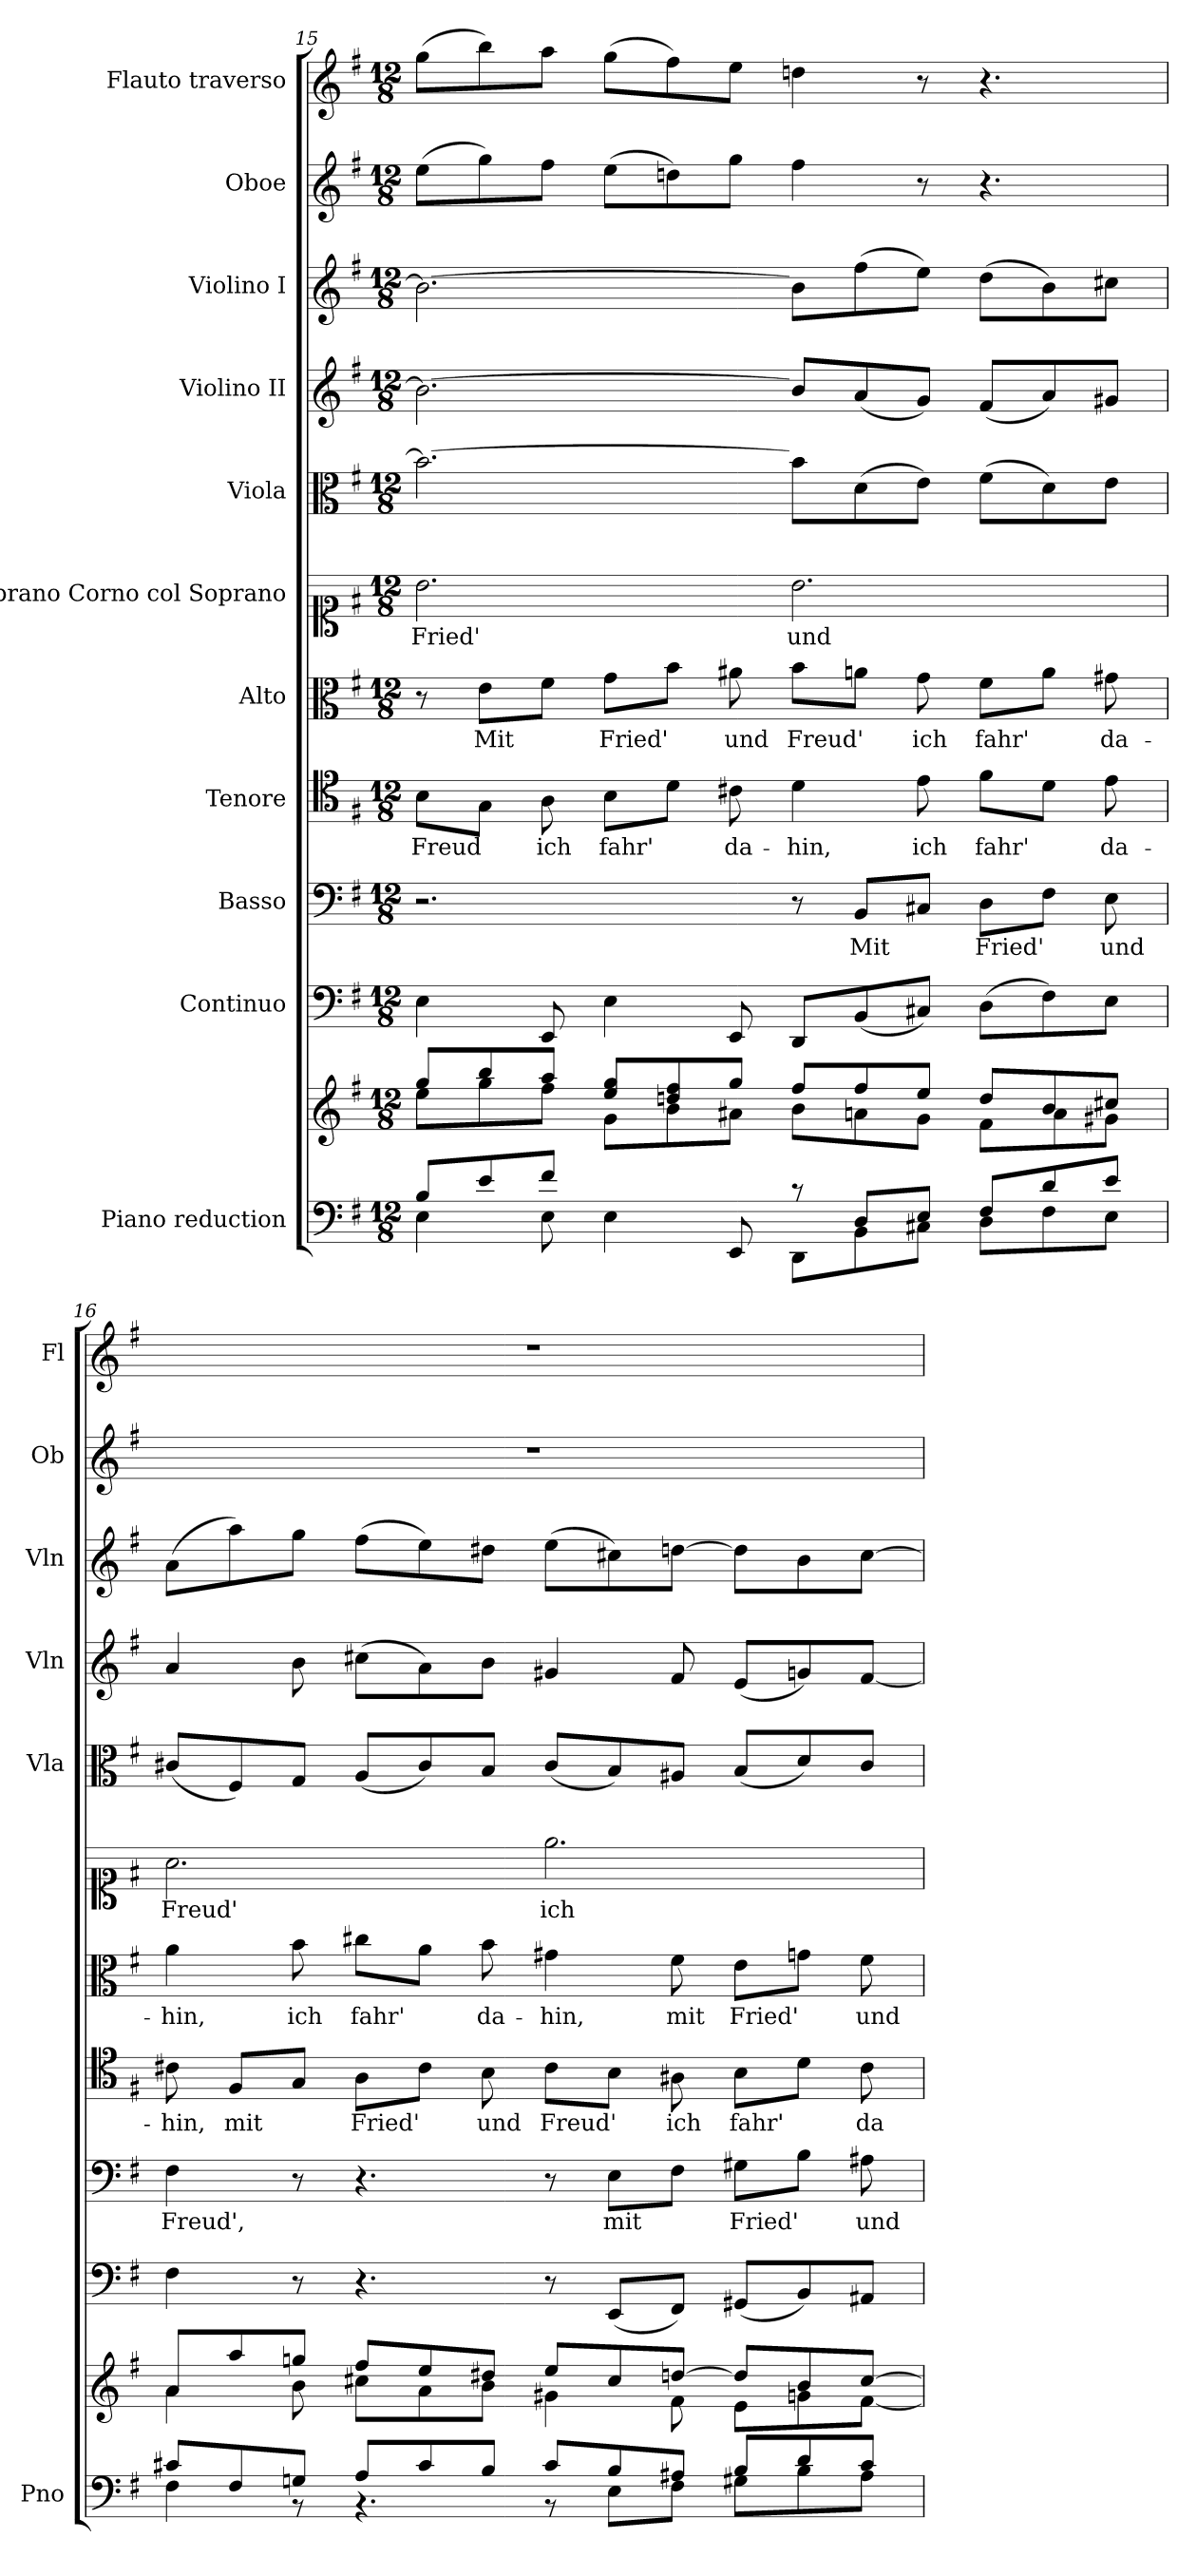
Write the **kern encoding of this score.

**kern	**kern	**kern	**kern	**text	**kern	**text	**kern	**text	**kern	**text	**kern	**kern	**kern	**kern	**kern
*part11	*part11	*part10	*part9	*part9	*part8	*part8	*part7	*part7	*part6	*part6	*part5	*part4	*part3	*part2	*part1
*staff12	*staff11	*staff10	*staff9	*staff9	*staff8	*staff8	*staff7	*staff7	*staff6	*staff6	*staff5	*staff4	*staff3	*staff2	*staff1
*I"Piano reduction	*	*I"Continuo	*I"Basso	*	*I"Tenore	*	*I"Alto	*	*I"Soprano Corno col Soprano	*	*I"Viola	*I"Violino II	*I"Violino I	*I"Oboe	*I"Flauto traverso
*I'Pno	*	*	*	*	*	*	*	*	*	*	*I'Vla	*I'Vln	*I'Vln	*I'Ob	*I'Fl
!!LO:PB:g=z
*clefF4	*clefG2	*clefF4	*clefF4	*	*clefC4	*	*clefC3	*	*clefC1	*	*clefC3	*clefG2	*clefG2	*clefG2	*clefG2
*k[f#]	*k[f#]	*k[f#]	*k[f#]	*	*k[f#]	*	*k[f#]	*	*k[f#]	*	*k[f#]	*k[f#]	*k[f#]	*k[f#]	*k[f#]
*M12/8	*M12/8	*M12/8	*M12/8	*	*M12/8	*	*M12/8	*	*M12/8	*	*M12/8	*M12/8	*M12/8	*M12/8	*M12/8
=15	=15	=15	=15	=15	=15	=15	=15	=15	=15	=15	=15	=15	=15	=15	=15
*^	*^	*	*	*	*	*	*	*	*	*	*	*	*	*	*
!	!	!	!	!	!	!	!	!LO:LY:b	!	!	!	!LO:LY:b	!	!	!	!	!
8B/L	4E\	8gg/L	8ee\L	4E\	2.r	.	8B\L	Freud	8r	.	2.b\	Fried'	2.b\_	2.b\_	2.b\_	(>8ee\L	(>8gg\L
!	!	!	!	!	!	!	!	!	!	!LO:LY:b	!	!	!	!	!	!	!
8e/	.	8bb/	8gg\	.	.	.	8G\J	.	8e\L	Mit	.	.	.	.	.	8gg\)	8bb\)
!	!	!	!	!	!	!	!	!LO:LY:b	!	!	!	!	!	!	!	!	!
8f#/J	8E\	8aa/J	8ff#\J	8EE/	.	.	8A\	ich	8f#\J	.	.	.	.	.	.	8ff#\J	8aa\J
!	!	!	!	!	!	!	!	!LO:LY:b	!	!LO:LY:b	!	!	!	!	!	!	!
4.ryy	4E\	8ee/ 8gg/L	8g\L	4E\	.	.	8B\L	fahr'	8g\L	Fried'	.	.	.	.	.	(>8ee\L	(>8gg\L
.	.	8ddn/ 8ff#/	8b\	.	.	.	8d\J	.	8b\J	.	.	.	.	.	.	8ddn\)	8ff#\)
!	!	!	!	!	!	!	!	!LO:LY:b	!	!LO:LY:b	!	!	!	!	!	!	!
.	8EE/	8gg/J	8a#X\J	8EE/	.	.	8c#X\	da-	8a#X\	und	.	.	.	.	.	8gg\J	8ee\J
!	!	!	!	!	!	!	!	!LO:LY:b	!	!LO:LY:b	!	!LO:LY:b	!	!	!	!	!
8r	8DD\L	8ff#/L	8b\L	8DD/L	8r	.	4d\	-hin,	8b\L	Freud'	2.b\	und	8b\L]	8b/L]	8b\L]	4ff#\	4ddn\
!	!	!	!	!	!	!LO:LY:b	!	!	!	!	!	!	!	!	!	!	!
8D/L	8BB\	8ff#/	8an\	(<8BB/	8BB/L	Mit	.	.	8an\J	.	.	.	(>8d\	(<8a/	(>8ff#\	.	.
!	!	!	!	!	!	!	!	!LO:LY:b	!	!LO:LY:b	!	!	!	!	!	!	!
8E/J	8C#X\J	8ee/J	8g\J	8C#X/J)	8C#X/J	.	8e\	ich	8g\	ich	.	.	8e\J)	8g/J)	8ee\J)	8r	8r
!	!	!	!	!	!	!LO:LY:b	!	!LO:LY:b	!	!LO:LY:b	!	!	!	!	!	!	!
8F#/L	8D\L	8dd/L	8f#\L	(>8D\L	8D\L	Fried'	8f#\L	fahr'	8f#\L	fahr'	.	.	(>8f#\L	(<8f#/L	(>8dd\L	4.r	4.r
8d/	8F#\	8b/	8a\	8F#\)	8F#\J	.	8d\J	.	8a\J	.	.	.	8d\)	8a/)	8b\)	.	.
!	!	!	!	!	!	!LO:LY:b	!	!LO:LY:b	!	!LO:LY:b	!	!	!	!	!	!	!
8e/J	8E\J	8cc#X/J	8g#X\J	8E\J	8E\	und	8e\	da-	8g#X\	da-	.	.	8e\J	8g#X/J	8cc#X\J	.	.
=16	=16	=16	=16	=16	=16	=16	=16	=16	=16	=16	=16	=16	=16	=16	=16	=16	=16
!	!	!	!	!	!	!LO:LY:b	!	!LO:LY:b	!	!LO:LY:b	!	!LO:LY:b	!	!	!	!	!
8c#X/L	4F#\	8a/L	4a\	4F#\	4F#\	Freud',	8c#X\	-hin,	4a\	-hin,	2.a\	Freud'	(<8c#X/L	4a/	(>8a\L	1.r	1.r
!	!	!	!	!	!	!	!	!LO:LY:b	!	!	!	!	!	!	!	!	!
8F#/	.	8aa/	.	.	.	.	8F#/L	mit	.	.	.	.	8F#/)	.	8aa\)	.	.
!	!	!	!	!	!	!	!	!	!	!LO:LY:b	!	!	!	!	!	!	!
8Gn/J	8r	8ggn/J	8b\	8r	8r	.	8G/J	.	8b\	ich	.	.	8G/J	8b\	8gg\J	.	.
!	!	!	!	!	!	!	!	!LO:LY:b	!	!LO:LY:b	!	!	!	!	!	!	!
8A/L	4.r	8ff#/L	8cc#X\L	4.r	4.r	.	8A\L	Fried'	8cc#X\L	fahr'	.	.	(<8A/L	(>8cc#X\L	(>8ff#\L	.	.
8c#/	.	8ee/	8a\	.	.	.	8c#\J	.	8a\J	.	.	.	8c#/)	8a\)	8ee\)	.	.
!	!	!	!	!	!	!	!	!LO:LY:b	!	!LO:LY:b	!	!	!	!	!	!	!
8B/J	.	8dd#X/J	8b\J	.	.	.	8B\	und	8b\	da-	.	.	8B/J	8b\J	8dd#X\J	.	.
!	!	!	!	!	!	!	!	!LO:LY:b	!	!LO:LY:b	!	!LO:LY:b	!	!	!	!	!
8c#/L	8r	8ee/L	4g#X\	8r	8r	.	8c#\L	Freud'	4g#X\	-hin,	2.ee\	ich	(<8c#/L	4g#X/	(>8ee\L	.	.
!	!	!	!	!	!	!LO:LY:b	!	!	!	!	!	!	!	!	!	!	!
8B/	8E\L	8cc#/	.	(<8EE/L	8E\L	mit	8B\J	.	.	.	.	.	8B/)	.	8cc#X\)	.	.
!	!	!	!	!	!	!	!	!LO:LY:b	!	!LO:LY:b	!	!	!	!	!	!	!
8A#X/J	8F#\J	[8ddn/J	8f#\	8FF#/J)	8F#\J	.	8A#X\	ich	8f#\	mit	.	.	8A#X/J	8f#/	[8ddn\J	.	.
!	!	!	!	!	!	!LO:LY:b	!	!LO:LY:b	!	!LO:LY:b	!	!	!	!	!	!	!
8B/L	8G#X\L	8dd/L]	8e\L	(<8GG#X/L	8G#X\L	Fried'	8B\L	fahr'	8e\L	Fried'	.	.	(<8B/L	(<8e/L	8dd\L]	.	.
8d/	8B\	8b/	8gn\	8BB/)	8B\J	.	8d\J	.	8gn\J	.	.	.	8d/)	8gn/)	8b\	.	.
!	!	!	!	!	!	!LO:LY:b	!	!LO:LY:b	!	!LO:LY:b	!	!	!	!	!	!	!
8c#/J	8A#\J	[8cc#/J	[8f#\J	8AA#X/J	8A#X\	und	8c#\	da-	8f#\	und	.	.	8c#/J	[8f#/J	[8cc#\J	.	.
*v	*v	*	*	*	*	*	*	*	*	*	*	*	*	*	*	*	*
*	*v	*v	*	*	*	*	*	*	*	*	*	*	*	*	*	*
=	=	=	=	=	=	=	=	=	=	=	=	=	=	=	=
*-	*-	*-	*-	*-	*-	*-	*-	*-	*-	*-	*-	*-	*-	*-	*-
